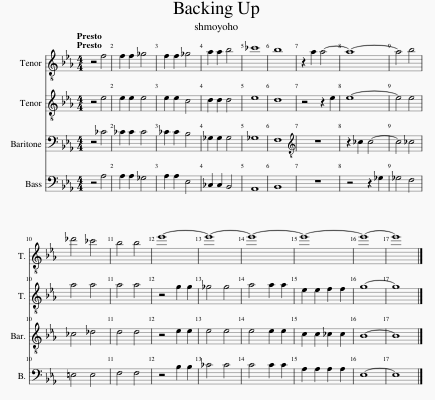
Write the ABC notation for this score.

X:1
%%score 1 2 3 4
L:1/8
Q:1/4=170
M:4/4
I:linebreak $
K:Eb
V:1 treble-8
V:2 treble-8
V:3 bass
V:4 bass
V:1
 z4 f4 | f2 f2 _g4 | f2 f2 _g4 | a2 a2 b4 | _c'8 | %5
 b8 | z2 a2 a4- | a8- | a4 b4 |$ _d'4 _c'4 | %10
 b4 b4 | e'8- | e'8- | e'8- | e'8- | %15
 e'8- | e'8 |] %17
V:2
 z4 e4 | e2 e2 e4 | e2 e2 c4 | d2 d2 d4 | e8 | %5
 d8 | z4 z2 e2 | e8- | e4 e4 |$ a4 a4 | %10
 a4 a4 | z4 g2 g2 | _g4 g4 | a4 a2 a2 | e2 e2 f2 f2 | %15
 g8- | g8 |] %17
V:3
 z4 _C4 | _C2 C2 C4 | _C2 C2 B,4 | _G,2 G,2 G,4 | _G,8 | %5
 F,8 |[K:treble-8] z8 | z2 _c2 c4- | c4 _c4 |$ _c4 _d4 | %10
 d4 d4 | z4 e2 e2 | e4 e4 | e4 e2 e2 | c2 c2 _c2 c2 | %15
 B8- | B8 |] %17
V:4
 z4 A,4 | A,2 A,2 _G,4 | A,2 A,2 E,4 | _C,2 C,2 B,,4 | A,,8 | %5
 B,,8 | z8 | z4 z2 _G,2 | _G,4 F,4 |$ =E,4 E,4 | %10
 F,4 F,4 | z4 B,2 B,2 | _C4 C4 | C4 C2 C2 | A,2 A,2 A,2 A,2 | %15
 E,8- | E,8 |] %17
